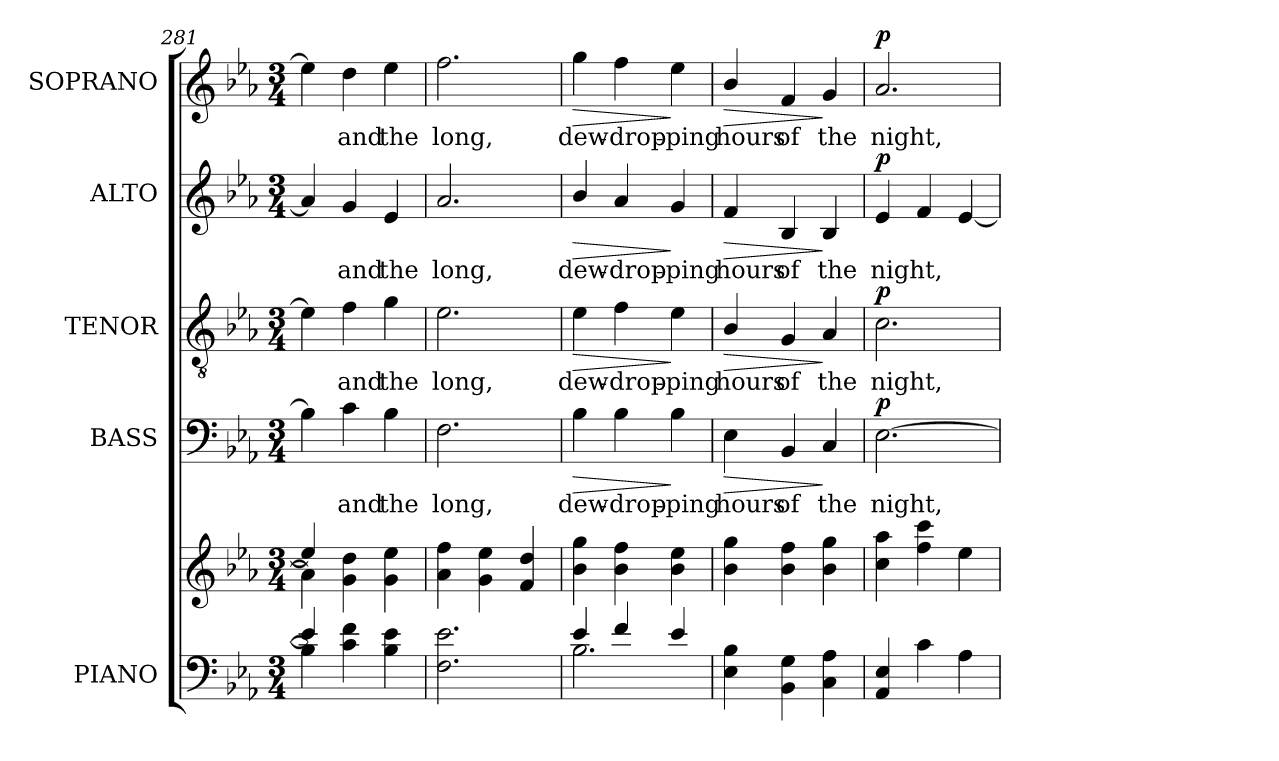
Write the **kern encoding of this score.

**kern	**kern	**kern	**text	**dynam	**kern	**text	**dynam	**kern	**text	**dynam	**kern	**text	**dynam
*part5	*part5	*part4	*part4	*part4	*part3	*part3	*part3	*part2	*part2	*part2	*part1	*part1	*part1
*staff6	*staff5	*staff4	*staff4	*staff4	*staff3	*staff3	*staff3	*staff2	*staff2	*staff2	*staff1	*staff1	*staff1
*I"PIANO	*	*I"BASS	*	*	*I"TENOR	*	*	*I"ALTO	*	*	*I"SOPRANO	*	*
*I'PNO.	*	*I'B.	*	*	*I'T.	*	*	*I'A.	*	*	*I'S.	*	*
*clefF4	*clefG2	*clefF4	*	*	*clefGv2	*	*	*clefG2	*	*	*clefG2	*	*
*	*	*	*	*	*ITrd7c12	*	*	*	*	*	*	*	*
*k[b-e-a-]	*k[b-e-a-]	*k[b-e-a-]	*	*	*k[b-e-a-]	*	*	*k[b-e-a-]	*	*	*k[b-e-a-]	*	*
*E-:	*E-:	*E-:	*	*	*E-:	*	*	*E-:	*	*	*E-:	*	*
*M3/4	*M3/4	*M3/4	*	*	*M3/4	*	*	*M3/4	*	*	*M3/4	*	*
=281	=281	=281	=281	=281	=281	=281	=281	=281	=281	=281	=281	=281	=281
*^	*^	*	*	*	*	*	*	*	*	*	*	*	*
4e-i/]	4B-i\]	4ee-i/]	4a-i\]	4B-i\]	.	.	4E-i\]	.	.	4a-i/]	.	.	4ee-i\]	.	.
!	!	!	!	!	!LO:LY:b:color=#000000	!	!	!	!	!	!	!	!	!	!
!	!	!	!	!	!	!	!	!LO:LY:b:color=#000000	!	!	!	!	!	!	!
!	!	!	!	!	!	!	!	!	!	!	!LO:LY:b:color=#000000	!	!	!	!
!	!	!	!	!	!	!	!	!	!	!	!	!	!	!LO:LY:b:color=#000000	!
4ci\ 4fi	2ryy	4gi\ 4ddi	2ryy	4ci\	and	.	4Fi\	and	.	4gi/	and	.	4ddi\	and	.
!	!	!	!	!	!LO:LY:b:color=#000000	!	!	!	!	!	!	!	!	!	!
!	!	!	!	!	!	!	!	!LO:LY:b:color=#000000	!	!	!	!	!	!	!
!	!	!	!	!	!	!	!	!	!	!	!LO:LY:b:color=#000000	!	!	!	!
!	!	!	!	!	!	!	!	!	!	!	!	!	!	!LO:LY:b:color=#000000	!
4B-i\ 4e-i	.	4gi\ 4ee-i	.	4B-i\	the	.	4Gi\	the	.	4e-i/	the	.	4ee-i\	the	.
*v	*v	*	*	*	*	*	*	*	*	*	*	*	*	*	*
*	*v	*v	*	*	*	*	*	*	*	*	*	*	*	*
=282	=282	=282	=282	=282	=282	=282	=282	=282	=282	=282	=282	=282	=282
!	!	!	!LO:LY:b:color=#000000	!	!	!	!	!	!	!	!	!	!
!	!	!	!	!	!	!LO:LY:b:color=#000000	!	!	!	!	!	!	!
!	!	!	!	!	!	!	!	!	!LO:LY:b:color=#000000	!	!	!	!
!	!	!	!	!	!	!	!	!	!	!	!	!LO:LY:b:color=#000000	!
2.Fi\ 2.e-i	4a-i\ 4ffi	2.Fi\	long,	.	2.E-i\	long,	.	2.a-i/	long,	.	2.ffi\	long,	.
.	4gi\ 4ee-i	.	.	.	.	.	.	.	.	.	.	.	.
.	4fi/ 4ddi	.	.	.	.	.	.	.	.	.	.	.	.
=283	=283	=283	=283	=283	=283	=283	=283	=283	=283	=283	=283	=283	=283
*^	*	*	*	*	*	*	*	*	*	*	*	*	*
!	!	!	!	!LO:LY:b:color=#000000	!LO:HP:b	!	!	!	!	!	!	!	!	!
!	!	!	!	!	!	!	!LO:LY:b:color=#000000	!LO:HP:b	!	!	!	!	!	!
!	!	!	!	!	!	!	!	!	!	!LO:LY:b:color=#000000	!LO:HP:b	!	!	!
!	!	!	!	!	!	!	!	!	!	!	!	!	!LO:LY:b:color=#000000	!LO:HP:b
4e-i/	2.B-i\	4b-i\ 4ggi	4B-i\	dew-	>	4E-i\	dew-	>	4b-i/	dew-	>	4ggi\	dew-	>
!	!	!	!	!LO:LY:b:color=#000000	!	!	!	!	!	!	!	!	!	!
!	!	!	!	!	!	!	!LO:LY:b:color=#000000	!	!	!	!	!	!	!
!	!	!	!	!	!	!	!	!	!	!LO:LY:b:color=#000000	!	!	!	!
!	!	!	!	!	!	!	!	!	!	!	!	!	!LO:LY:b:color=#000000	!
4fi/	.	4b-i\ 4ffi	4B-i\	-drop-	.	4Fi\	-drop-	.	4a-i/	-drop-	.	4ffi\	-drop-	.
!	!	!	!	!LO:LY:b:color=#000000	!	!	!	!	!	!	!	!	!	!
!	!	!	!	!	!	!	!LO:LY:b:color=#000000	!	!	!	!	!	!	!
!	!	!	!	!	!	!	!	!	!	!LO:LY:b:color=#000000	!	!	!	!
!	!	!	!	!	!	!	!	!	!	!	!	!	!LO:LY:b:color=#000000	!
4e-i/	.	4b-i\ 4ee-i	4B-i\	-ping	]	4E-i\	-ping	]	4gi/	-ping	]	4ee-i\	-ping	]
*v	*v	*	*	*	*	*	*	*	*	*	*	*	*	*
=284	=284	=284	=284	=284	=284	=284	=284	=284	=284	=284	=284	=284	=284
!	!	!	!LO:LY:b:color=#000000	!LO:HP:b	!	!	!	!	!	!	!	!	!
!	!	!	!	!	!	!LO:LY:b:color=#000000	!LO:HP:b	!	!	!	!	!	!
!	!	!	!	!	!	!	!	!	!LO:LY:b:color=#000000	!LO:HP:b	!	!	!
!	!	!	!	!	!	!	!	!	!	!	!	!LO:LY:b:color=#000000	!LO:HP:b
4E-i\ 4B-i	4b-i\ 4ggi	4E-i\	hours	>	4BB-i/	hours	>	4fi/	hours	>	4b-i/	hours	>
!	!	!	!LO:LY:b:color=#000000	!	!	!	!	!	!	!	!	!	!
!	!	!	!	!	!	!LO:LY:b:color=#000000	!	!	!	!	!	!	!
!	!	!	!	!	!	!	!	!	!LO:LY:b:color=#000000	!	!	!	!
!	!	!	!	!	!	!	!	!	!	!	!	!LO:LY:b:color=#000000	!
4BB-i\ 4Gi	4b-i\ 4ffi	4BB-i/	of	.	4GGi/	of	.	4B-i/	of	.	4fi/	of	.
!	!	!	!LO:LY:b:color=#000000	!	!	!	!	!	!	!	!	!	!
!	!	!	!	!	!	!LO:LY:b:color=#000000	!	!	!	!	!	!	!
!	!	!	!	!	!	!	!	!	!LO:LY:b:color=#000000	!	!	!	!
!	!	!	!	!	!	!	!	!	!	!	!	!LO:LY:b:color=#000000	!
4Ci\ 4A-i	4b-i\ 4ggi	4Ci/	the	]	4AA-i/	the	]	4B-i/	the	]	4gi/	the	]
!!LO:PB:g=z
=285	=285	=285	=285	=285	=285	=285	=285	=285	=285	=285	=285	=285	=285
!	!	!	!LO:LY:b:color=#000000	!	!	!	!	!	!	!	!	!	!
!	!	!	!	!	!	!LO:LY:b:color=#000000	!	!	!	!	!	!	!
!	!	!	!	!	!	!	!	!	!LO:LY:b:color=#000000	!	!	!	!
!	!	!	!	!	!	!	!	!	!	!	!	!LO:LY:b:color=#000000	!
4AA-i/ 4E-i	4cci\ 4aa-i	[2.E-i\	night,	p	2.Ci\	night,	p	4e-i/	night,	p	2.a-i/	night,	p
4ci\	4ffi\ 4ccci	.	.	.	.	.	.	4fi/	.	.	.	.	.
4A-i\	4ee-i\	.	.	.	.	.	.	[4e-i/	.	.	.	.	.
=	=	=	=	=	=	=	=	=	=	=	=	=	=
*-	*-	*-	*-	*-	*-	*-	*-	*-	*-	*-	*-	*-	*-
